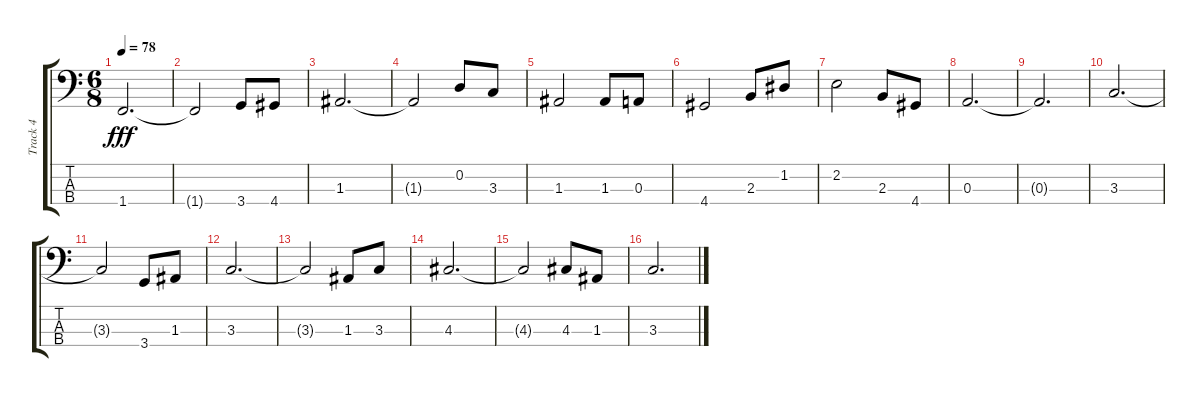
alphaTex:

\track ("Track 4" "Track 4") {instrument acousticbass}
\staff {score tabs}
\tuning (G2 D2 A1 E1) {hide}
\ts (6 8)
\tempo 78
\clef f4
\ks c
1.4.2{d dy fff} |
1.4{t}.2 3.4.8 4.4.8 |
1.3.2{d} |
1.3{t}.2 0.2.8 3.3.8 |
1.3.2 1.3.8 0.3.8 |
4.4.2 2.3.8 1.2.8 |
2.2.2 2.3.8 4.4.8 |
0.3.2{d} |
0.3{t}.2{d} |
3.3.2{d} |
3.3{t}.2 3.4.8 1.3.8 |
3.3.2{d} |
3.3{t}.2 1.3.8 3.3.8 |
4.3.2{d} |
4.3{t}.2 4.3.8 1.3.8 |
3.3.2{d}
